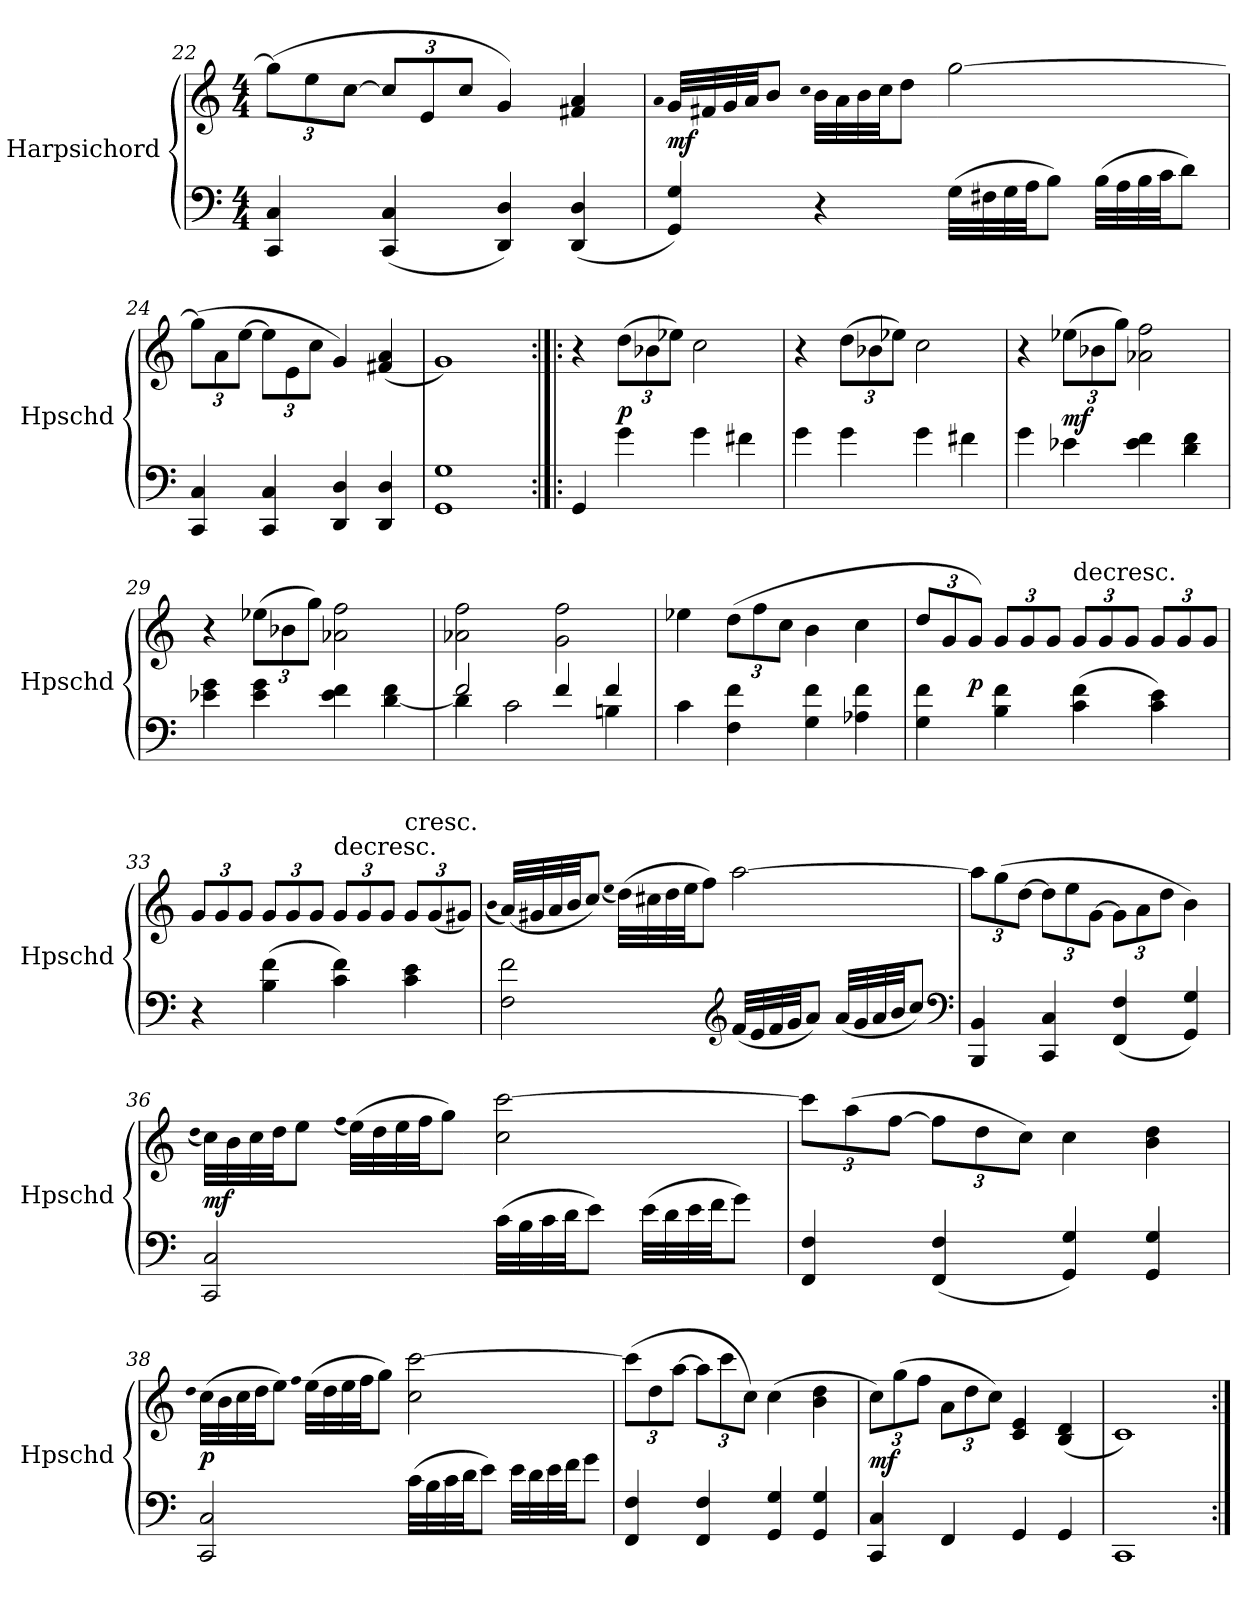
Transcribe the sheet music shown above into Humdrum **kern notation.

**kern	**kern	**dynam
*part1	*part1	*part1
*staff2	*staff1	*staff1/2
*I"Harpsichord	*	*
*I'Hpschd	*	*
*clefF4	*clefG2	*
*k[]	*k[]	*
*C:	*C:	*
*M4/4	*M4/4	*
=22	=22	=22
4CC/ 4C/	(12gg\L]	.
.	12ee\	.
.	[12cc\J	.
(4CC/ 4C/	12cc/L]	.
.	12e/	.
.	12cc/J	.
4DD/ 4D/)	4g/)	.
(4DD/ 4D/	4f#X/ 4a/	.
=23	=23	=23
.	qa	.
4GG/ 4G/)	32g/LLL	mf
.	32f#X/	.
.	32g/	.
.	32a/JJ	.
.	8b/J	.
.	qcc	.
4r	32b\LLL	.
.	32a\	.
.	32b\	.
.	32cc\JJ	.
.	8dd\J	.
(32G\LLL	[2gg\	.
32F#X\	.	.
32G\	.	.
32A\JJ	.	.
8B\J)	.	.
(32B\LLL	.	.
32A\	.	.
32B\	.	.
32c\JJ	.	.
8d\J)	.	.
=24	=24	=24
4CC/ 4C/	(12gg\L]	.
.	12a\	.
.	[12ee\J	.
4CC/ 4C/	12ee\L]	.
.	12e\	.
.	12cc\J	.
4DD/ 4D/	4g/)	.
4DD/ 4D/	(4f#X/ 4a/	.
=25	=25	=25
1GG 1G	1g)	.
=26:|!|:	=26:|!|:	=26:|!|:
4GG/	4r	.
4g\	(12dd\L	p
.	12b-X\	.
.	12ee-X\J)	.
4g\	2cc\	.
4f#X\	.	.
=27	=27	=27
4g\	4r	.
4g\	(12dd\L	.
.	12b-X\	.
.	12ee-X\J)	.
4g\	2cc\	.
4f#X\	.	.
=28	=28	=28
4g\	4r	.
4e-X\	(12ee-X\L	mf
.	12b-X\	.
.	12gg\J)	.
4e-\ 4f\	2a-X\ 2ff\	.
4d\ 4f\	.	.
=29	=29	=29
4e-X\ 4g\	4r	.
4e-\ 4g\	(12ee-X\L	.
.	12b-X\	.
.	12gg\J)	.
4e-\ 4f\	2a-X\ 2ff\	.
[4d\ 4f\	.	.
=30	=30	=30
*^	*	*
2f/	4d\]	2a-X\ 2ff\	.
.	2c\	.	.
4f/	.	2g\ 2ff\	.
4f/	4Bn\	.	.
*v	*v	*	*
=31	=31	=31
4c\	4ee-X\	.
4F\ 4f\	(12dd\L	.
.	12ff\	.
.	12cc\J	.
4G\ 4f\	4b\	.
4A-X\ 4f\	4cc\	.
=32	=32	=32
4G\ 4f\	12dd/L	.
.	12g/	.
.	12g/J)	p
4B\ 4f\	12g/L	.
.	12g/	.
.	12g/J	.
!	!LO:TX:t=decresc.	!
(4c\ 4f\	12g/L	.
.	12g/	.
.	12g/J	.
4c\ 4e\)	12g/L	.
.	12g/	.
.	12g/J	.
=33	=33	=33
4r	12g/L	.
.	12g/	.
.	12g/J	.
(4B\ 4f\	12g/L	.
.	12g/	.
.	12g/J	.
!	!LO:TX:t=decresc.	!
4c\ 4f\)	12g/L	.
.	12g/	.
.	12g/J	.
!	!LO:TX:t=cresc.	!
4c\ 4e\	12g/L	.
.	(12g/	.
.	12g#X/J)	.
=34	=34	=34
.	(qb	.
2F\ 2f\	(32a/LLL)	.
.	32g#X/	.
.	32a/	.
.	32b/JJ	.
.	8cc/J)	.
.	(qee	.
.	(32dd\LLL)	.
.	32cc#X\	.
.	32dd\	.
.	32ee\JJ	.
.	8ff\J)	.
*clefG2	*	*
(32f/LLL	[2aa\	.
32e/	.	.
32f/	.	.
32g/JJ	.	.
8a/J)	.	.
(32a/LLL	.	.
32g/	.	.
32a/	.	.
32b/JJ	.	.
8cc/J)	.	.
*clefF4	*	*
=35	=35	=35
4BBB/ 4BB/	12aa\L]	.
.	(12gg\	.
.	[12dd\J	.
4CC/ 4C/	12dd\L]	.
.	12ee\	.
.	[12g\J	.
(4FF/ 4F/	12g\L]	.
.	12a\	.
.	12dd\J	.
4GG/ 4G/)	4b\)	.
=36	=36	=36
.	(qdd	.
2CC/ 2C/	32cc\LLL)	mf
.	32b\	.
.	32cc\	.
.	32dd\JJ	.
.	8ee\J	.
.	(qff	.
.	(32ee\LLL)	.
.	32dd\	.
.	32ee\	.
.	32ff\JJ	.
.	8gg\J)	.
(32c\LLL	2cc\ [2ccc\	.
32B\	.	.
32c\	.	.
32d\JJ	.	.
8e\J)	.	.
(32e\LLL	.	.
32d\	.	.
32e\	.	.
32f\JJ	.	.
8g\J)	.	.
=37	=37	=37
4FF/ 4F/	12ccc\L]	.
.	(12aa\	.
.	[12ff\J	.
(4FF/ 4F/	12ff\L]	.
.	12dd\	.
.	12cc\J)	.
4GG/ 4G/)	4cc\	.
4GG/ 4G/	4b\ 4dd\	.
=38	=38	=38
.	qdd	.
2CC/ 2C/	(32cc\LLL	p
.	32b\	.
.	32cc\	.
.	32dd\JJ	.
.	8ee\J)	.
.	qff	.
.	(32ee\LLL	.
.	32dd\	.
.	32ee\	.
.	32ff\JJ	.
.	8gg\J)	.
(32c\LLL	2cc\ [2ccc\	.
32B\	.	.
32c\	.	.
32d\JJ	.	.
8e\J)	.	.
32e\LLL	.	.
32d\	.	.
32e\	.	.
32f\JJ	.	.
8g\J	.	.
=39	=39	=39
4FF/ 4F/	(12ccc\L]	.
.	12dd\	.
.	[12aa\J	.
4FF/ 4F/	12aa\L]	.
.	12ccc\	.
.	12cc\J)	.
4GG/ 4G/	(4cc\	.
4GG/ 4G/	4b\ 4dd\	.
=40	=40	=40
4CC/ 4C/	12cc\L)	mf
.	(12gg\	.
.	12ff\J	.
4FF/	12a\L	.
.	12dd\	.
.	12cc\J)	.
4GG/	4c/ 4e/	.
4GG/	(4B/ 4d/	.
=41	=41	=41
1CC	1c)	.
=:|!	=:|!	=:|!
*-	*-	*-
